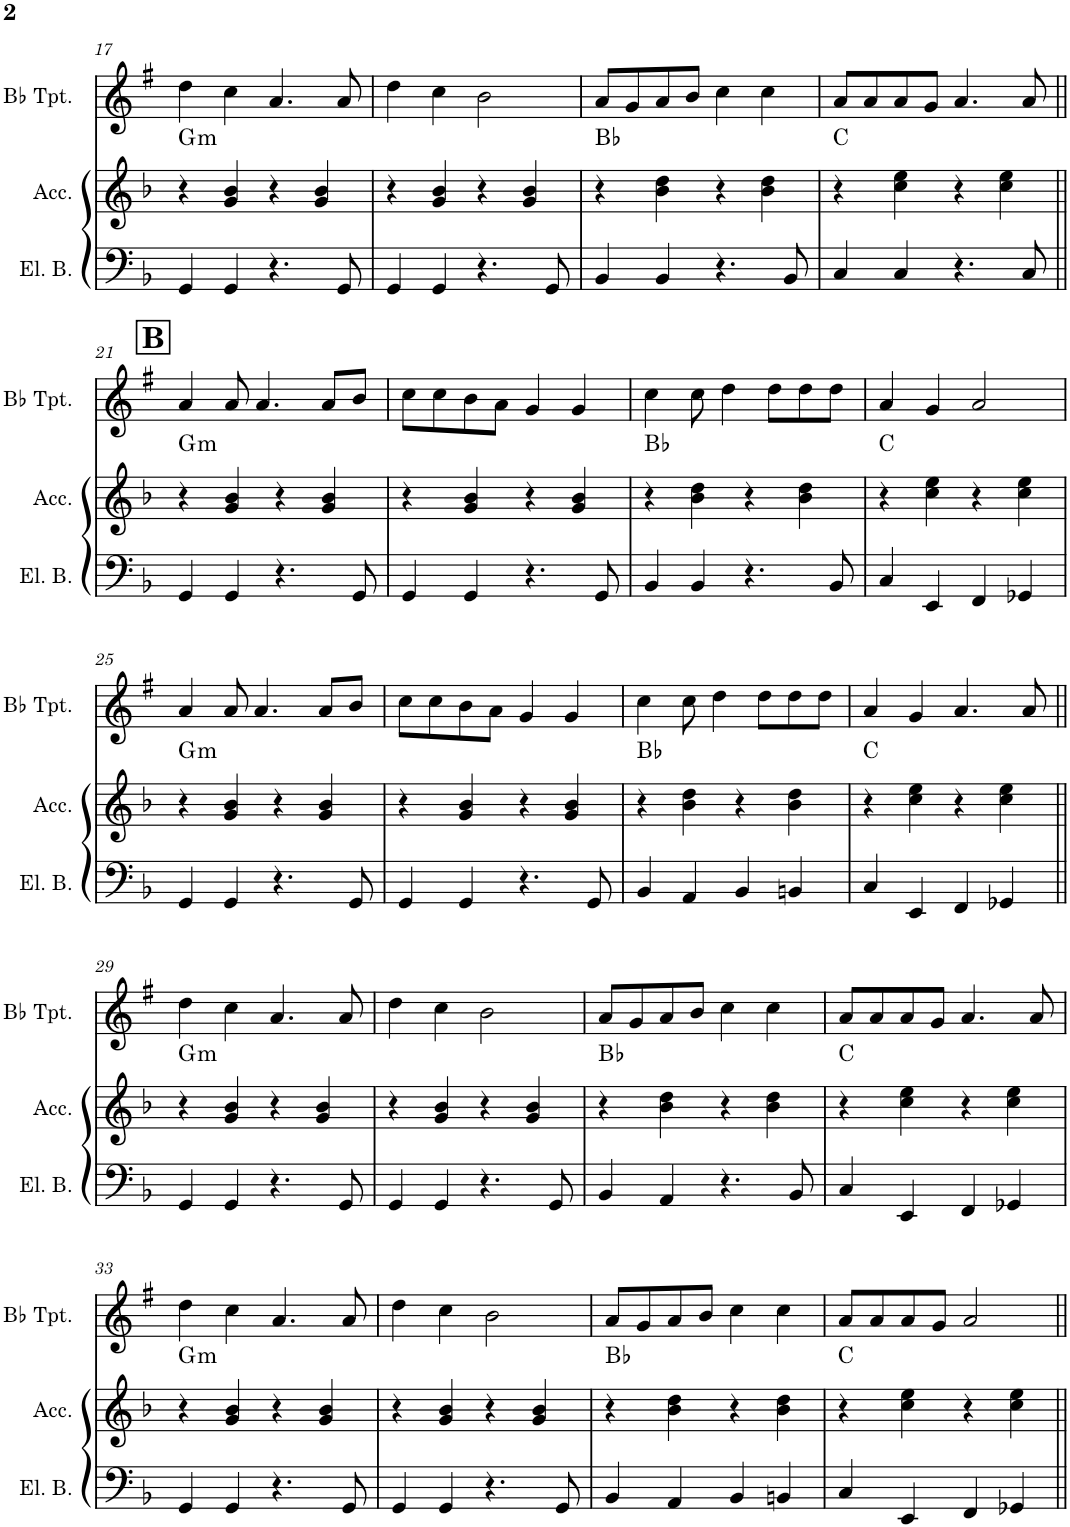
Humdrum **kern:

**kern	**kern	**harte	**kern
*part3	*part2	*part2	*part1
*staff3	*staff2	*	*staff1
*I"Electric Bass	*I"Accordion	*	*I"Bb Trumpet
*I'El. B.	*I'Acc.	*	*I'Bb Tpt.
!!LO:PB:g=z
*clefF4	*clefG2	*	*clefG2
*Trd7c12	*	*	*Trd1c2
*k[b-]	*k[b-]	*	*k[f#]
*M2/2	*M2/2	*	*M2/2
*met(c|)	*met(c|)	*	*met(c|)
=17	=17	=17	=17
!	!	!LO:H:kt=m	!
4GG/	4r	G:min	4dd\
4GG/	4g/ 4b-/	.	4cc\
4.r	4r	.	4.a/
.	4g/ 4b-/	.	.
8GG/	.	.	8a/
=18	=18	=18	=18
4GG/	4r	.	4dd\
4GG/	4g/ 4b-/	.	4cc\
4.r	4r	.	2b\
.	4g/ 4b-/	.	.
8GG/	.	.	.
=19	=19	=19	=19
4BB-/	4r	Bb:maj	8a/L
.	.	.	8g/
4BB-/	4b-\ 4dd\	.	8a/
.	.	.	8b/J
4.r	4r	.	4cc\
.	4b-\ 4dd\	.	4cc\
8BB-/	.	.	.
=20	=20	=20	=20
4C/	4r	C:maj	8a/L
.	.	.	8a/
4C/	4cc\ 4ee\	.	8a/
.	.	.	8g/J
4.r	4r	.	4.a/
.	4cc\ 4ee\	.	.
8C/	.	.	8a/
!!LO:LB:g=z
!!LO:REH:place=s1:a:B:cj:fs=14:t=B
=21||	=21||	=21||	=21||
!	!	!LO:H:kt=m	!
4GG/	4r	G:min	4a/
4GG/	4g/ 4b-/	.	8a/
.	.	.	4.a/
4.r	4r	.	.
.	4g/ 4b-/	.	8a/L
8GG/	.	.	8b/J
=22	=22	=22	=22
4GG/	4r	.	8cc\L
.	.	.	8cc\
4GG/	4g/ 4b-/	.	8b\
.	.	.	8a\J
4.r	4r	.	4g/
.	4g/ 4b-/	.	4g/
8GG/	.	.	.
=23	=23	=23	=23
4BB-/	4r	Bb:maj	4cc\
4BB-/	4b-\ 4dd\	.	8cc\
.	.	.	4dd\
4.r	4r	.	.
.	.	.	8dd\L
.	4b-\ 4dd\	.	8dd\
8BB-/	.	.	8dd\J
=24	=24	=24	=24
4C/	4r	C:maj	4a/
4EE/	4cc\ 4ee\	.	4g/
4FF/	4r	.	2a/
4GG-X/	4cc\ 4ee\	.	.
!!LO:LB:g=z
=25	=25	=25	=25
!	!	!LO:H:kt=m	!
4GG/	4r	G:min	4a/
4GG/	4g/ 4b-/	.	8a/
.	.	.	4.a/
4.r	4r	.	.
.	4g/ 4b-/	.	8a/L
8GG/	.	.	8b/J
=26	=26	=26	=26
4GG/	4r	.	8cc\L
.	.	.	8cc\
4GG/	4g/ 4b-/	.	8b\
.	.	.	8a\J
4.r	4r	.	4g/
.	4g/ 4b-/	.	4g/
8GG/	.	.	.
=27	=27	=27	=27
4BB-/	4r	Bb:maj	4cc\
4AA/	4b-\ 4dd\	.	8cc\
.	.	.	4dd\
4BB-/	4r	.	.
.	.	.	8dd\L
4BBn/	4b-\ 4dd\	.	8dd\
.	.	.	8dd\J
=28	=28	=28	=28
4C/	4r	C:maj	4a/
4EE/	4cc\ 4ee\	.	4g/
4FF/	4r	.	4.a/
4GG-X/	4cc\ 4ee\	.	.
.	.	.	8a/
!!LO:LB:g=z
=29||	=29||	=29||	=29||
!	!	!LO:H:kt=m	!
4GG/	4r	G:min	4dd\
4GG/	4g/ 4b-/	.	4cc\
4.r	4r	.	4.a/
.	4g/ 4b-/	.	.
8GG/	.	.	8a/
=30	=30	=30	=30
4GG/	4r	.	4dd\
4GG/	4g/ 4b-/	.	4cc\
4.r	4r	.	2b\
.	4g/ 4b-/	.	.
8GG/	.	.	.
=31	=31	=31	=31
4BB-/	4r	Bb:maj	8a/L
.	.	.	8g/
4AA/	4b-\ 4dd\	.	8a/
.	.	.	8b/J
4.r	4r	.	4cc\
.	4b-\ 4dd\	.	4cc\
8BB-/	.	.	.
=32	=32	=32	=32
4C/	4r	C:maj	8a/L
.	.	.	8a/
4EE/	4cc\ 4ee\	.	8a/
.	.	.	8g/J
4FF/	4r	.	4.a/
4GG-X/	4cc\ 4ee\	.	.
.	.	.	8a/
!!LO:LB:g=z
=33	=33	=33	=33
!	!	!LO:H:kt=m	!
4GG/	4r	G:min	4dd\
4GG/	4g/ 4b-/	.	4cc\
4.r	4r	.	4.a/
.	4g/ 4b-/	.	.
8GG/	.	.	8a/
=34	=34	=34	=34
4GG/	4r	.	4dd\
4GG/	4g/ 4b-/	.	4cc\
4.r	4r	.	2b\
.	4g/ 4b-/	.	.
8GG/	.	.	.
=35	=35	=35	=35
4BB-/	4r	Bb:maj	8a/L
.	.	.	8g/
4AA/	4b-\ 4dd\	.	8a/
.	.	.	8b/J
4BB-/	4r	.	4cc\
4BBn/	4b-\ 4dd\	.	4cc\
=36	=36	=36	=36
4C/	4r	C:maj	8a/L
.	.	.	8a/
4EE/	4cc\ 4ee\	.	8a/
.	.	.	8g/J
4FF/	4r	.	2a/
4GG-X/	4cc\ 4ee\	.	.
=||	=||	=||	=||
*-	*-	*-	*-
